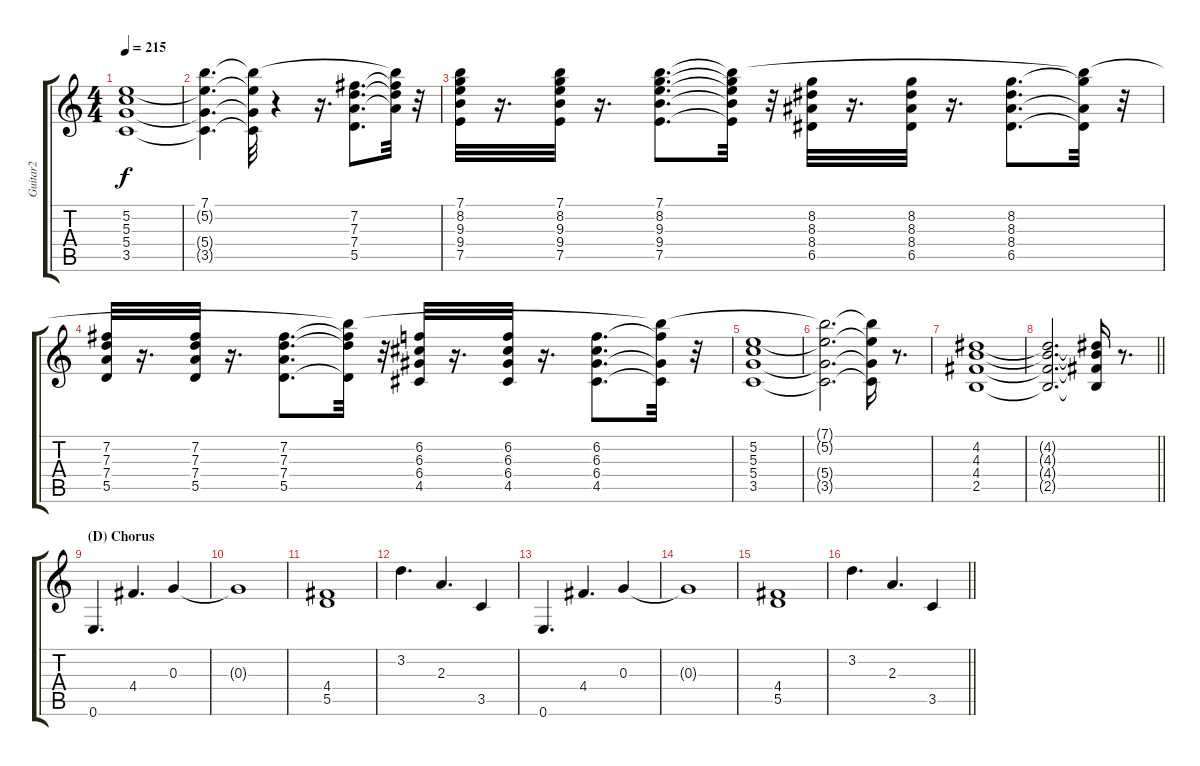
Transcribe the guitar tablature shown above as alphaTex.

\track ("Guitar2" "Guitar2") {instrument overdrivenguitar}
\staff {score tabs}
\tuning (E4 B3 G3 D3 A2 E2) {hide}
\ts (4 4)
\tempo 215
\clef g2
\ks c
(5.2 5.3 5.4 3.5).1{dy f} |
(7.1{t} 5.2{t} 5.4{t} 3.5{t}).4{d} (7.1{t} 5.2{t} 5.4{t} 3.5{t}).32 r.4 r.16{d} (7.2 7.3 7.4 5.5).8{d} (7.1{t} 7.2{t} 7.3{t} 7.4{t}).32 r.32 |
(7.1 8.2 9.3 9.4 7.5).32 r.16{d} (7.1 8.2 9.3 9.4 7.5).32 r.16{d} (7.1 8.2 9.3 9.4 7.5).8{d} (7.1{t} 8.2{t} 9.3{t} 9.4{t} 7.5{t}).32 r.32 (8.2 8.3 8.4 6.5).32 r.16{d} (8.2 8.3 8.4 6.5).32 r.16{d} (8.2 8.3 8.4 6.5).8{d} (7.1{t} 8.2{t} 8.4{t} 6.5{t}).32 r.32 |
(7.2 7.3 7.4 5.5).32 r.16{d} (7.2 7.3 7.4 5.5).32 r.16{d} (7.2 7.3 7.4 5.5).8{d} (7.1{t} 7.2{t} 7.3{t} 5.5{t}).32 r.32 (6.2 6.3 6.4 4.5).32 r.16{d} (6.2 6.3 6.4 4.5).32 r.16{d} (6.2 6.3 6.4 4.5).8{d} (7.1{t} 6.2{t} 6.4{t} 4.5{t}).32 r.32 |
(5.2 5.3 5.4 3.5).1 |
(7.1{t} 5.2{t} 5.4{t} 3.5{t}).2{d} (7.1{t} 5.2{t} 5.4{t} 3.5{t}).16 r.8{d} |
(4.2 4.3 4.4 2.5).1 |
\barLineRight lightlight
(4.2{t} 4.3{t} 4.4{t} 2.5{t}).2{d} (4.2{t} 4.3{t} 4.4{t} 2.5{t}).16 r.8{d} |
\section ("" "(D) Chorus")
0.6.4{d} 4.4.4{d} 0.3.4 |
0.3{t}.1 |
(4.4 5.5).1 |
3.2.4{d} 2.3.4{d} 3.5.4 |
0.6.4{d} 4.4.4{d} 0.3.4 |
0.3{t}.1 |
(4.4 5.5).1 |
\barLineRight lightlight
3.2.4{d} 2.3.4{d} 3.5.4
